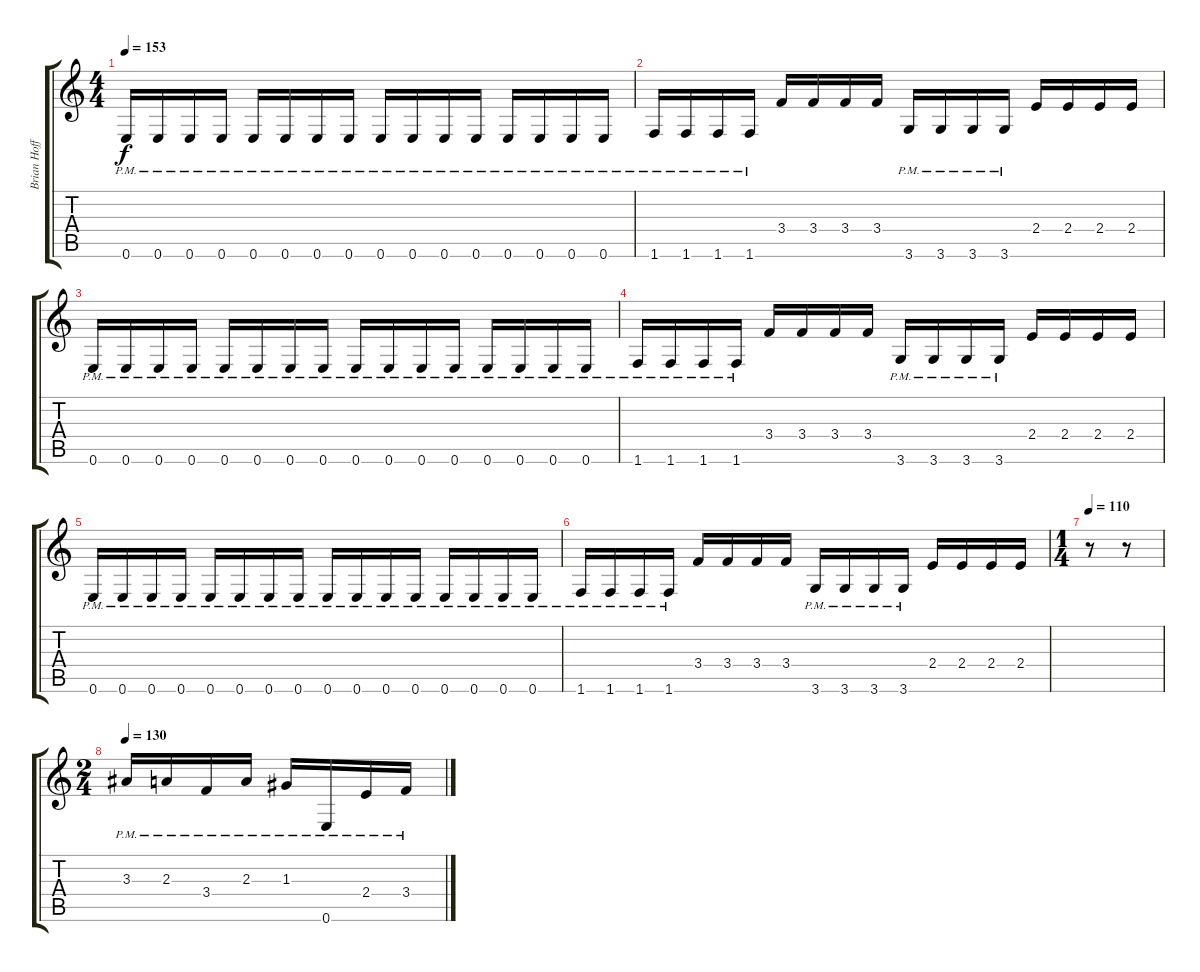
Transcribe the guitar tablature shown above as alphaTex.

\track ("Brian Hoffman" "Brian Hoff") {instrument distortionguitar}
\staff {score tabs}
\tuning (E4 B3 G3 D3 A2 E2) {hide}
\ts (4 4)
\tempo 153
\clef g2
\ks c
0.6{pm}.16{dy f} 0.6{pm}.16 0.6{pm}.16 0.6{pm}.16 0.6{pm}.16 0.6{pm}.16 0.6{pm}.16 0.6{pm}.16 0.6{pm}.16 0.6{pm}.16 0.6{pm}.16 0.6{pm}.16 0.6{pm}.16 0.6{pm}.16 0.6{pm}.16 0.6{pm}.16 |
1.6{pm}.16 1.6{pm}.16 1.6{pm}.16 1.6{pm}.16 3.4.16 3.4.16 3.4.16 3.4.16 3.6{pm}.16 3.6{pm}.16 3.6{pm}.16 3.6{pm}.16 2.4.16 2.4.16 2.4.16 2.4.16 |
0.6{pm}.16 0.6{pm}.16 0.6{pm}.16 0.6{pm}.16 0.6{pm}.16 0.6{pm}.16 0.6{pm}.16 0.6{pm}.16 0.6{pm}.16 0.6{pm}.16 0.6{pm}.16 0.6{pm}.16 0.6{pm}.16 0.6{pm}.16 0.6{pm}.16 0.6{pm}.16 |
1.6{pm}.16 1.6{pm}.16 1.6{pm}.16 1.6{pm}.16 3.4.16 3.4.16 3.4.16 3.4.16 3.6{pm}.16 3.6{pm}.16 3.6{pm}.16 3.6{pm}.16 2.4.16 2.4.16 2.4.16 2.4.16 |
0.6{pm}.16 0.6{pm}.16 0.6{pm}.16 0.6{pm}.16 0.6{pm}.16 0.6{pm}.16 0.6{pm}.16 0.6{pm}.16 0.6{pm}.16 0.6{pm}.16 0.6{pm}.16 0.6{pm}.16 0.6{pm}.16 0.6{pm}.16 0.6{pm}.16 0.6{pm}.16 |
1.6{pm}.16 1.6{pm}.16 1.6{pm}.16 1.6{pm}.16 3.4.16 3.4.16 3.4.16 3.4.16 3.6{pm}.16 3.6{pm}.16 3.6{pm}.16 3.6{pm}.16 2.4.16 2.4.16 2.4.16 2.4.16 |
\ts (1 4)
\tempo 110
r.8 r.8 |
\ts (2 4)
\tempo 130
3.3{pm}.16 2.3{pm}.16 3.4{pm}.16 2.3{pm}.16 1.3{pm}.16 0.6{pm}.16 2.4{pm}.16 3.4{pm}.16
